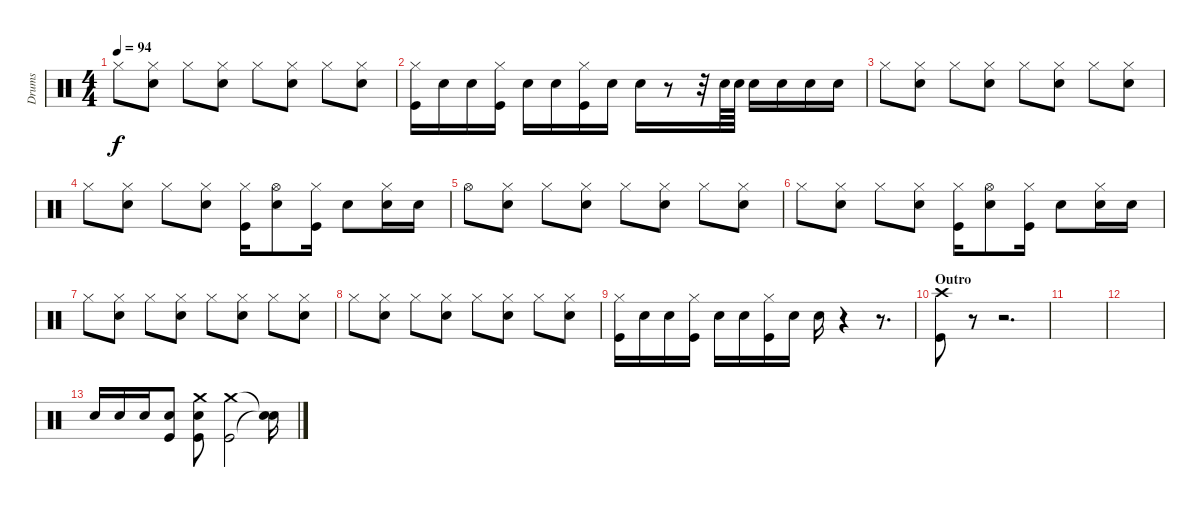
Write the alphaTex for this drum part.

\track ("Drums" "Drums") {instrument percussion}
\staff {score}
\articulation defaults
\ts (4 4)
\tempo 94
\clef neutral
\ks c "Hi-Hat (closed)".8{dy f}
("Hi-Hat (closed)" "Snare (hit) 2").8 "Hi-Hat (closed)".8 ("Hi-Hat (closed)" "Snare (hit) 2").8 "Hi-Hat (closed)".8 ("Hi-Hat (closed)" "Snare (hit) 2").8 "Hi-Hat (closed)".8 ("Hi-Hat (closed)" "Snare (hit) 2").8 |
("Hi-Hat (closed)" "Kick (hit)").16 "Electric Snare (hit)".16 "Electric Snare (hit)".16 ("Hi-Hat (closed)" "Kick (hit)").16 "Electric Snare (hit)".16 "Electric Snare (hit)".16 ("Hi-Hat (closed)" "Kick (hit)").16 "Electric Snare (hit)".16 "Electric Snare (hit)".16 r.8 r.32 "Electric Snare (hit)".64 "Electric Snare (hit)".64 "Electric Snare (hit)".16 "Electric Snare (hit)".16 "Electric Snare (hit)".16 "Electric Snare (hit)".16 |
"Hi-Hat (closed)".8 ("Hi-Hat (closed)" "Snare (hit) 2").8 "Hi-Hat (closed)".8 ("Hi-Hat (closed)" "Snare (hit) 2").8 "Hi-Hat (closed)".8 ("Hi-Hat (closed)" "Snare (hit) 2").8 "Hi-Hat (closed)".8 ("Hi-Hat (closed)" "Snare (hit) 2").8 |
"Hi-Hat (closed)".8 ("Hi-Hat (closed)" "Snare (hit) 2").8 "Hi-Hat (closed)".8 ("Hi-Hat (closed)" "Snare (hit) 2").8 ("Hi-Hat (closed)" "Kick (hit)").16 ("Hi-Hat (open)" "Electric Snare (hit)").8 ("Hi-Hat (closed)" "Kick (hit)").16 "Electric Snare (hit)".8 ("Hi-Hat (closed)" "Electric Snare (hit)").16 "Electric Snare (hit)".16 |
"Hi-Hat (open)".8 ("Hi-Hat (closed)" "Snare (hit) 2").8 "Hi-Hat (closed)".8 ("Hi-Hat (closed)" "Snare (hit) 2").8 "Hi-Hat (closed)".8 ("Hi-Hat (closed)" "Snare (hit) 2").8 "Hi-Hat (closed)".8 ("Hi-Hat (closed)" "Snare (hit) 2").8 |
"Hi-Hat (closed)".8 ("Hi-Hat (closed)" "Snare (hit) 2").8 "Hi-Hat (closed)".8 ("Hi-Hat (closed)" "Snare (hit) 2").8 ("Hi-Hat (closed)" "Kick (hit)").16 ("Hi-Hat (open)" "Electric Snare (hit)").8 ("Hi-Hat (closed)" "Kick (hit)").16 "Electric Snare (hit)".8 ("Hi-Hat (closed)" "Electric Snare (hit)").16 "Electric Snare (hit)".16 |
"Hi-Hat (closed)".8 ("Hi-Hat (closed)" "Snare (hit) 2").8 "Hi-Hat (closed)".8 ("Hi-Hat (closed)" "Snare (hit) 2").8 "Hi-Hat (closed)".8 ("Hi-Hat (closed)" "Snare (hit) 2").8 "Hi-Hat (closed)".8 ("Hi-Hat (closed)" "Snare (hit) 2").8 |
"Hi-Hat (closed)".8 ("Hi-Hat (closed)" "Snare (hit) 2").8 "Hi-Hat (closed)".8 ("Hi-Hat (closed)" "Snare (hit) 2").8 "Hi-Hat (closed)".8 ("Hi-Hat (closed)" "Snare (hit) 2").8 "Hi-Hat (closed)".8 ("Hi-Hat (closed)" "Snare (hit) 2").8 |
("Hi-Hat (closed)" "Kick (hit)").16 "Electric Snare (hit)".16 "Electric Snare (hit)".16 ("Hi-Hat (closed)" "Kick (hit)").16 "Electric Snare (hit)".16 "Electric Snare (hit)".16 ("Hi-Hat (closed)" "Kick (hit)").16 "Electric Snare (hit)".16 "Electric Snare (hit)".16 r.4 r.8{d} |
\section ("" "Outro")
("Kick (hit)" "Crash high (hit)").8 r.8 r.2{d} |
|
|
"Electric Snare (hit)".16 "Electric Snare (hit)".16 "Electric Snare (hit)".16 ("Electric Snare (hit)" "Kick (hit)").8 ("Electric Snare (hit)" "Kick (hit)" "Crash medium (hit)").8 ("Kick (hit)" "Crash medium (hit)").2 ("Snare (hit)"{t} "Snare (hit)"{t}).16
